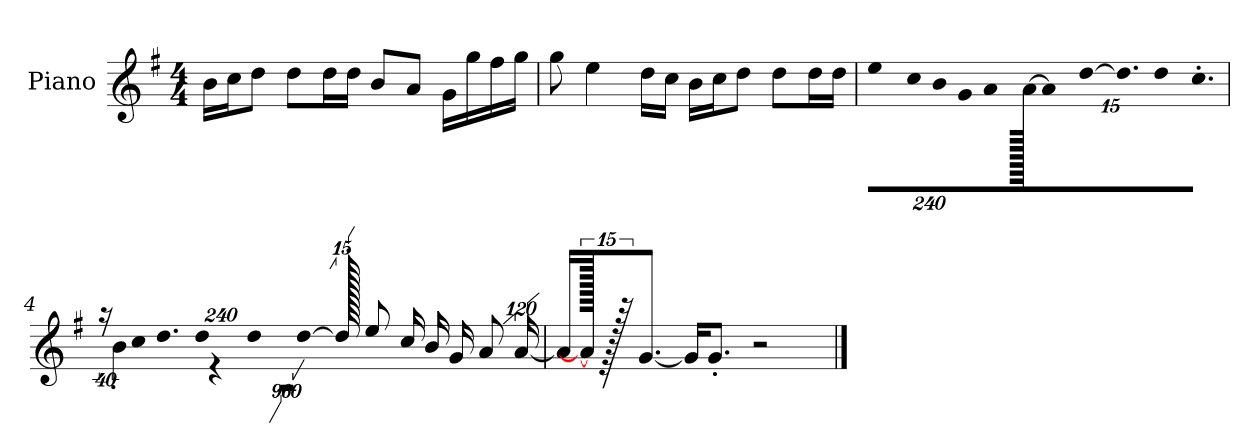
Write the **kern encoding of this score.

**kern
*part1
*staff1
*I"Piano
*I'P-no
*clefG2
*k[f#]
*M4/4
*MM90
=1
16b\LL
16cc\J
8dd\J
8dd\L
16dd\L
16dd\JJ
8b/L
8a/J
16g\LL
16gg\
16ff#\
16gg\JJ
=2
8gg\
4ee\
16dd\LL
16cc\JJ
16b\LL
16cc\J
8dd\J
8dd\L
16dd\L
16dd\JJ
=3
*Xbrackettup
!LO:N:vis=8
960%137ee\L
!LO:N:vis=16
1920%137cc\L
!LO:N:vis=16
1920%137b\
!LO:N:vis=16
1920%137g\J
!LO:N:vis=8
960%137a\J
[1920a\
384%41a\L]
!LO:N:vis=32
[640%23dd\JK
!LO:N:vis=8.
640%137dd\]
!LO:N:vis=32
640%23dd\KL
!LO:N:vis=16.
960%103cc'\JJ
!!LO:LB:g=z
=4
*brackettup
!LO:N:vis=32
*^
640%23r	1920ryy
.	4b'\
!LO:N:vis=16	!
1920%137cc/LL	.
!LO:N:vis=16.	!
960%103dd/J	.
!LO:N:vis=8	!
960%137dd/	.
.	4r
!LO:N:vis=32	!
640%23dd/KL	.
[384%41dd/J	.
1920dd'/]	.
8ee/L	1920%959r
16cc/L	.
16b/JJ	.
16g/KL	.
8a/	.
[1920%119a/Jk	.
*v	*v
=5
16a/KL]
1920a/_
1920r
[8.g/J
16g/KL]
8.g'/J
2r
==
*-
